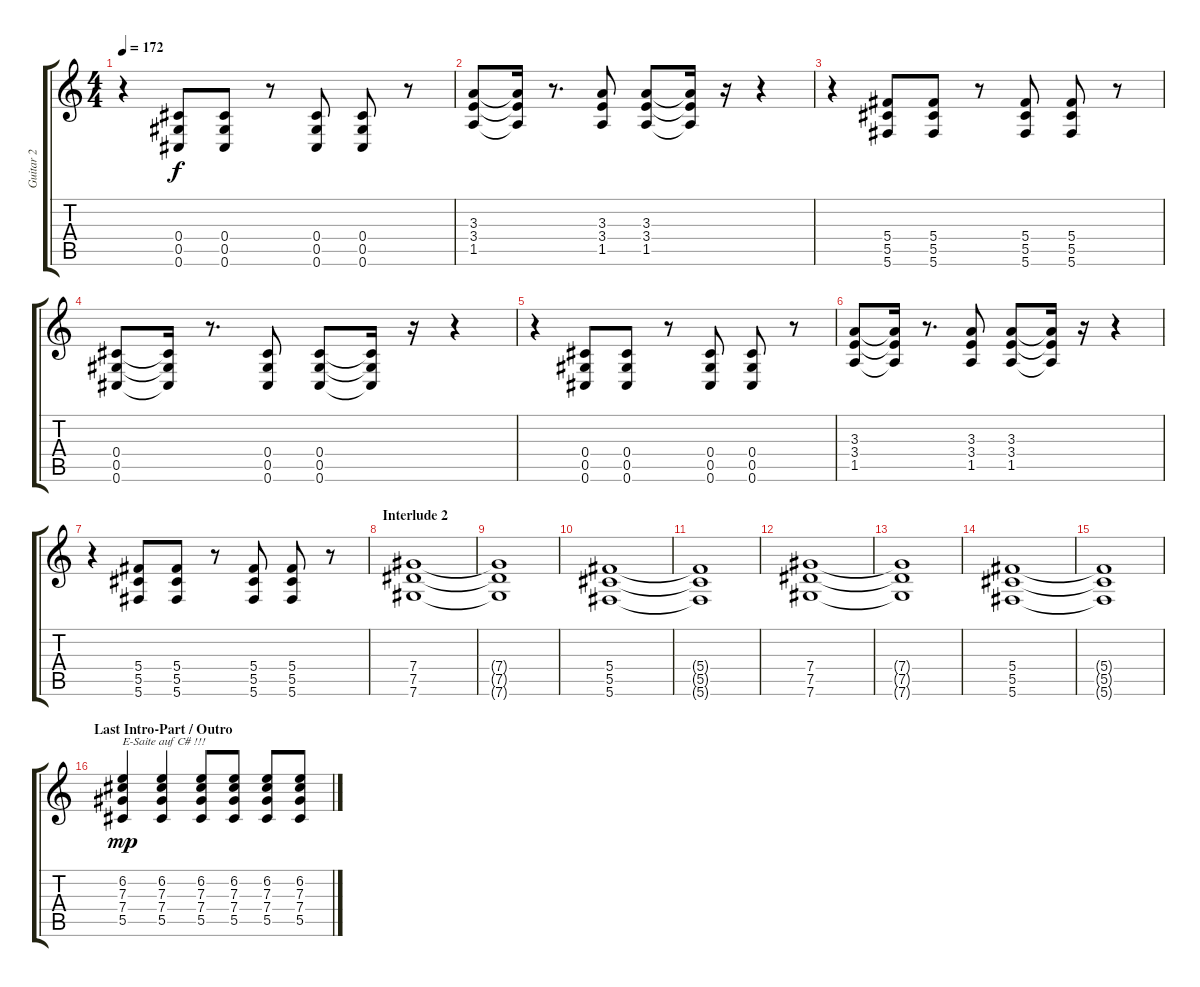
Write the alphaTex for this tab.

\track ("Guitar 2" "Guitar 2") {instrument overdrivenguitar}
\staff {score tabs}
\tuning (Eb4 Bb3 Gb3 Db3 Ab2 Db2) {hide}
\ts (4 4)
\tempo 172
\clef g2
\ks c
r.4{dy f} (0.4 0.5 0.6).8 (0.4 0.5 0.6).8 r.8 (0.4 0.5 0.6).8 (0.4 0.5 0.6).8 r.8 |
(3.3 3.4 1.5).8 (3.3{t} 3.4{t} 1.5{t}).16 r.8{d} (3.3 3.4 1.5).8 (3.3 3.4 1.5).8 (3.3{t} 3.4{t} 1.5{t}).16 r.16 r.4 |
r.4 (5.4 5.5 5.6).8 (5.4 5.5 5.6).8 r.8 (5.4 5.5 5.6).8 (5.4 5.5 5.6).8 r.8 |
(0.4 0.5 0.6).8 (0.4{t} 0.5{t} 0.6{t}).16 r.8{d} (0.4 0.5 0.6).8 (0.4 0.5 0.6).8 (0.4{t} 0.5{t} 0.6{t}).16 r.16 r.4 |
r.4 (0.4 0.5 0.6).8 (0.4 0.5 0.6).8 r.8 (0.4 0.5 0.6).8 (0.4 0.5 0.6).8 r.8 |
(3.3 3.4 1.5).8 (3.3{t} 3.4{t} 1.5{t}).16 r.8{d} (3.3 3.4 1.5).8 (3.3 3.4 1.5).8 (3.3{t} 3.4{t} 1.5{t}).16 r.16 r.4 |
r.4 (5.4 5.5 5.6).8 (5.4 5.5 5.6).8 r.8 (5.4 5.5 5.6).8 (5.4 5.5 5.6).8 r.8 |
\section ("" "Interlude 2")
(7.4 7.5 7.6).1 |
(7.4{t} 7.5{t} 7.6{t}).1 |
(5.4 5.5 5.6).1 |
(5.4{t} 5.5{t} 5.6{t}).1 |
(7.4 7.5 7.6).1 |
(7.4{t} 7.5{t} 7.6{t}).1 |
(5.4 5.5 5.6).1 |
(5.4{t} 5.5{t} 5.6{t}).1 |
\section ("" "Last Intro-Part / Outro")
(6.2 7.3 7.4 5.5).4{txt "E-Saite auf C# !!!" dy mp volume 8 instrument overdrivenguitar} (6.2 7.3 7.4 5.5).4 (6.2 7.3 7.4 5.5).8 (6.2 7.3 7.4 5.5).8 (6.2 7.3 7.4 5.5).8 (6.2 7.3 7.4 5.5).8
